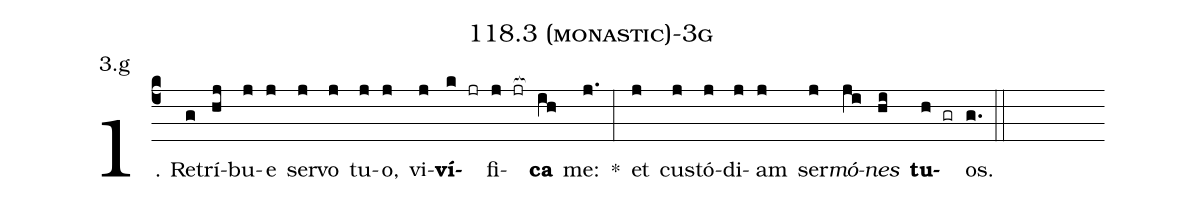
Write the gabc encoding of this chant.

name: 118.3 (monastic)-3g;
annotation: 3.g;
%%
(c4)1. Re(g)trí(hj)bu(j)e(j) ser(j)vo(j) tu(j)o,(j) vi(j)<b>ví</b>(k jr)fi(j jr[ocb:1{])<b>ca</b>(ih[ocb:0}]) me:(j.) *(:) et(j) cus(j)tó(j)di(j)am(j) ser(j)<i>mó</i>(ji)<i>nes</i>(hi) <b>tu</b>(h gr)os.(g.) (::)
